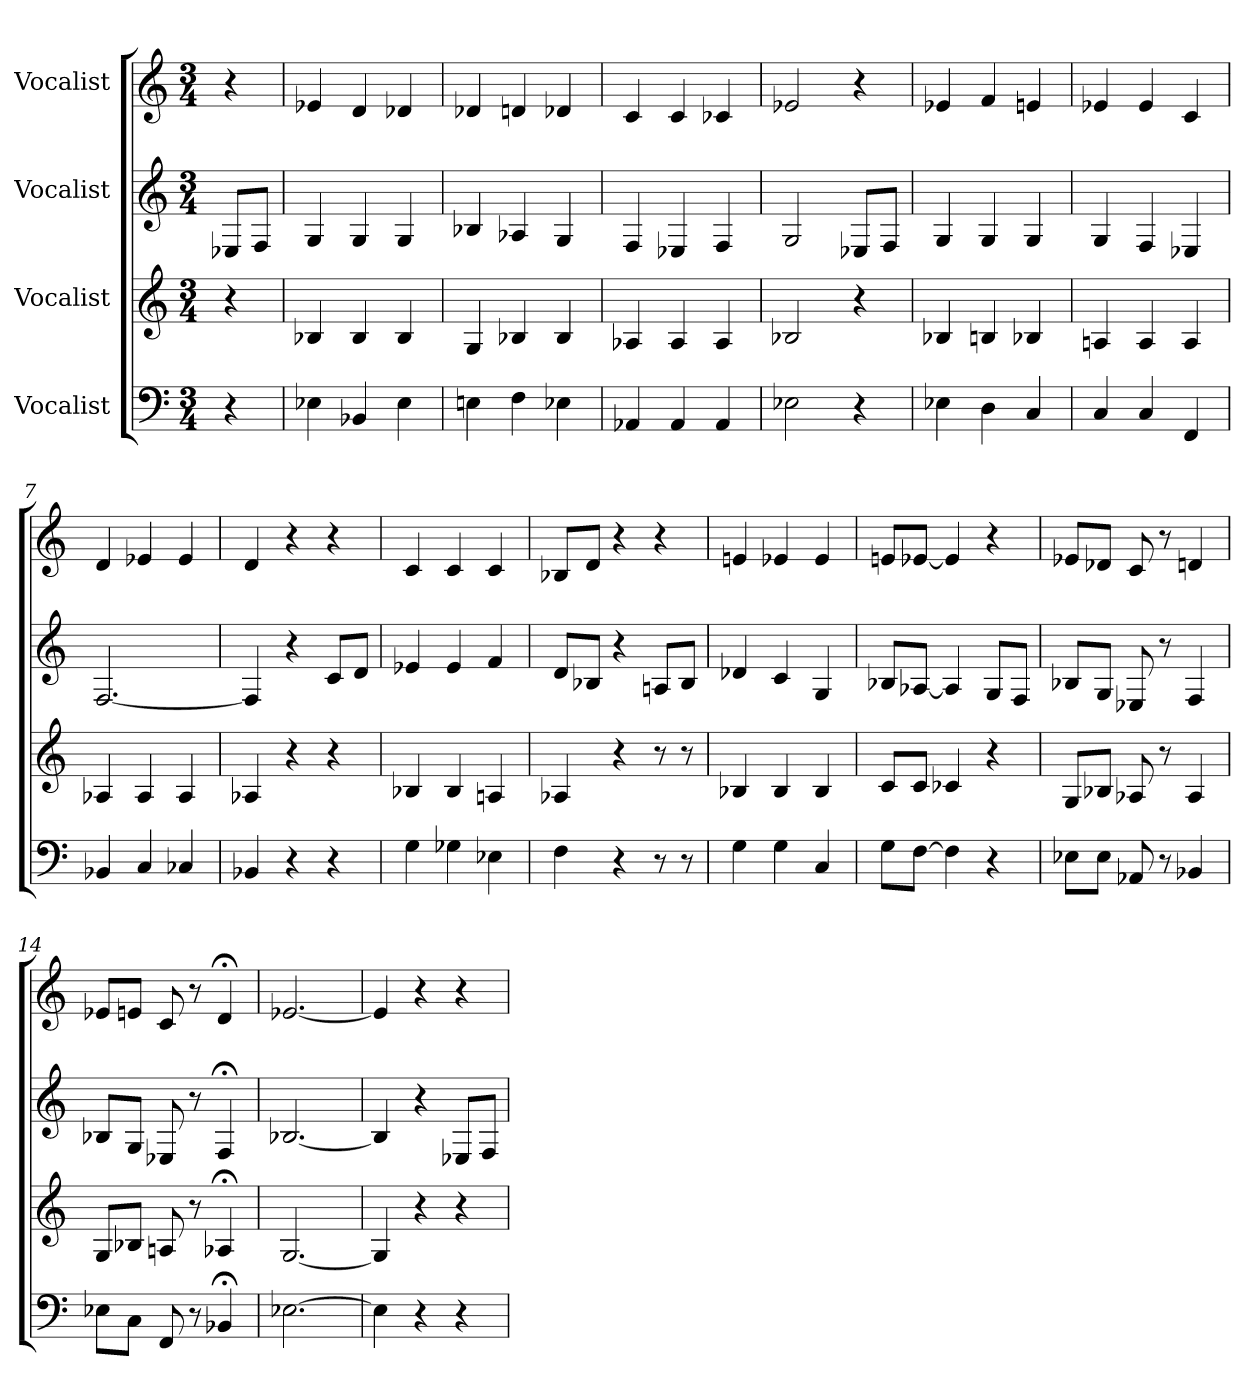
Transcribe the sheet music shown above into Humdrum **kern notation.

**kern	**kern	**kern	**kern
*part4	*part3	*part2	*part1
*staff4	*staff3	*staff2	*staff1
*I"Vocalist	*I"Vocalist	*I"Vocalist	*I"Vocalist
*M3/4	*M3/4	*M3/4	*M3/4
=	=	=	=
4r	4r	8E-XL	4r
.	.	8FJ	.
=1	=1	=1	=1
4E-X	4B-X	4G	4e-X
4BB-X	4B-	4G	4d
4E-	4B-	4G	4d-X
=2	=2	=2	=2
4En	4G	4B-X	4d-X
4F	4B-X	4A-X	4dn
4E-X	4B-	4G	4d-X
=3	=3	=3	=3
4AA-X	4A-X	4F	4c
4AA-	4A-	4E-X	4c
4AA-	4A-	4F	4c-X
=4	=4	=4	=4
2E-X	2B-X	2G	2e-X
4r	4r	8E-XL	4r
.	.	8FJ	.
=5	=5	=5	=5
4E-X	4B-X	4G	4e-X
4D	4Bn	4G	4f
4C	4B-X	4G	4en
=6	=6	=6	=6
4C	4An	4G	4e-X
4C	4A	4F	4e-
4FF	4A	4E-X	4c
=7	=7	=7	=7
4BB-X	4A-X	[2.F	4d
4C	4A-	.	4e-X
4C-X	4A-	.	4e-
=8	=8	=8	=8
4BB-X	4A-X	4F]	4d
4r	4r	4r	4r
4r	4r	8cL	4r
.	.	8dJ	.
=9	=9	=9	=9
4G	4B-X	4e-X	4c
4G-X	4B-	4e-	4c
4E-X	4An	4f	4c
=10	=10	=10	=10
4F	4A-X	8dL	8B-XL
.	.	8B-XJ	8dJ
4r	4r	4r	4r
8r	8r	8AnL	4r
8r	8r	8B-J	.
=11	=11	=11	=11
4G	4B-X	4d-X	4en
4G	4B-	4c	4e-X
4C	4B-	4G	4e-
=12	=12	=12	=12
8GL	8cL	8B-XL	8enL
[8FJ	8cJ	[8A-XJ	[8e-XJ
4F]	4c-X	4A-]	4e-]
4r	4r	8GL	4r
.	.	8FJ	.
=13	=13	=13	=13
8E-XL	8GL	8B-XL	8e-XL
8E-J	8B-XJ	8GJ	8d-XJ
8AA-X	8A-X	8E-X	8c
8r	8r	8r	8r
4BB-X	4A-	4F	4dn
=14	=14	=14	=14
8E-XL	8GL	8B-XL	8e-XL
8CJ	8B-XJ	8GJ	8enJ
8FF	8An	8E-X	8c
8r	8r	8r	8r
4BB-X;<	4A-X;<	4F;<	4d;<
=15	=15	=15	=15
[2.E-X	[2.G	[2.B-X	[2.e-X
=16	=16	=16	=16
4E-]	4G]	4B-]	4e-]
4r	4r	4r	4r
4r	4r	8E-XL	4r
.	.	8FJ	.
=	=	=	=
*-	*-	*-	*-
